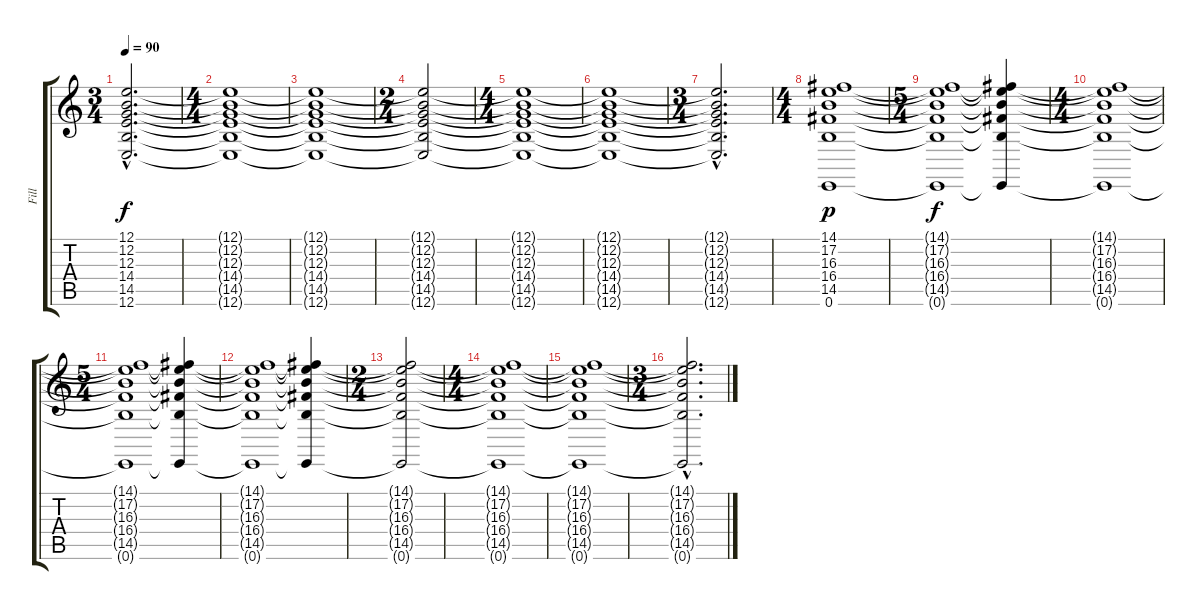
\track ("Fill" "Fill") {instrument pad2warm}
\staff {score tabs}
\tuning (E4 B3 G3 D3 A2 E2) {hide}
\ts (3 4)
\tempo 90
\clef g2
\ks c
(12.1{hac t} 12.2{hac t} 12.3{hac t} 14.4{hac t} 14.5{hac t} 12.6{hac t}).2{d dy f} |
\ts (4 4)
(12.1{t} 12.2{t} 12.3{t} 14.4{t} 14.5{t} 12.6{t}).1 |
(12.1{t} 12.2{t} 12.3{t} 14.4{t} 14.5{t} 12.6{t}).1 |
\ts (2 4)
(12.1{t} 12.2{t} 12.3{t} 14.4{t} 14.5{t} 12.6{t}).2 |
\ts (4 4)
(12.1{t} 12.2{t} 12.3{t} 14.4{t} 14.5{t} 12.6{t}).1 |
(12.1{t} 12.2{t} 12.3{t} 14.4{t} 14.5{t} 12.6{t}).1 |
\ts (3 4)
(12.1{hac t} 12.2{hac t} 12.3{hac t} 14.4{hac t} 14.5{hac t} 12.6{hac t}).2{d} |
\ts (4 4)
(14.1 17.2 16.3 16.4 14.5 0.6).1{dy p} |
\ts (5 4)
(14.1{t} 17.2{t} 16.3{t} 16.4{t} 14.5{t} 0.6{t}).1{dy f} (14.1{t} 17.2{t} 16.3{t} 16.4{t} 14.5{t} 0.6{t}).4 |
\ts (4 4)
(14.1{t} 17.2{t} 16.3{t} 16.4{t} 14.5{t} 0.6{t}).1 |
\ts (5 4)
(14.1{t} 17.2{t} 16.3{t} 16.4{t} 14.5{t} 0.6{t}).1 (14.1{t} 17.2{t} 16.3{t} 16.4{t} 14.5{t} 0.6{t}).4 |
(14.1{t} 17.2{t} 16.3{t} 16.4{t} 14.5{t} 0.6{t}).1 (14.1{t} 17.2{t} 16.3{t} 16.4{t} 14.5{t} 0.6{t}).4 |
\ts (2 4)
(14.1{t} 17.2{t} 16.3{t} 16.4{t} 14.5{t} 0.6{t}).2 |
\ts (4 4)
(14.1{t} 17.2{t} 16.3{t} 16.4{t} 14.5{t} 0.6{t}).1 |
(14.1{t} 17.2{t} 16.3{t} 16.4{t} 14.5{t} 0.6{t}).1 |
\ts (3 4)
(14.1{hac t} 17.2{hac t} 16.3{hac t} 16.4{hac t} 14.5{hac t} 0.6{hac t}).2{d}
